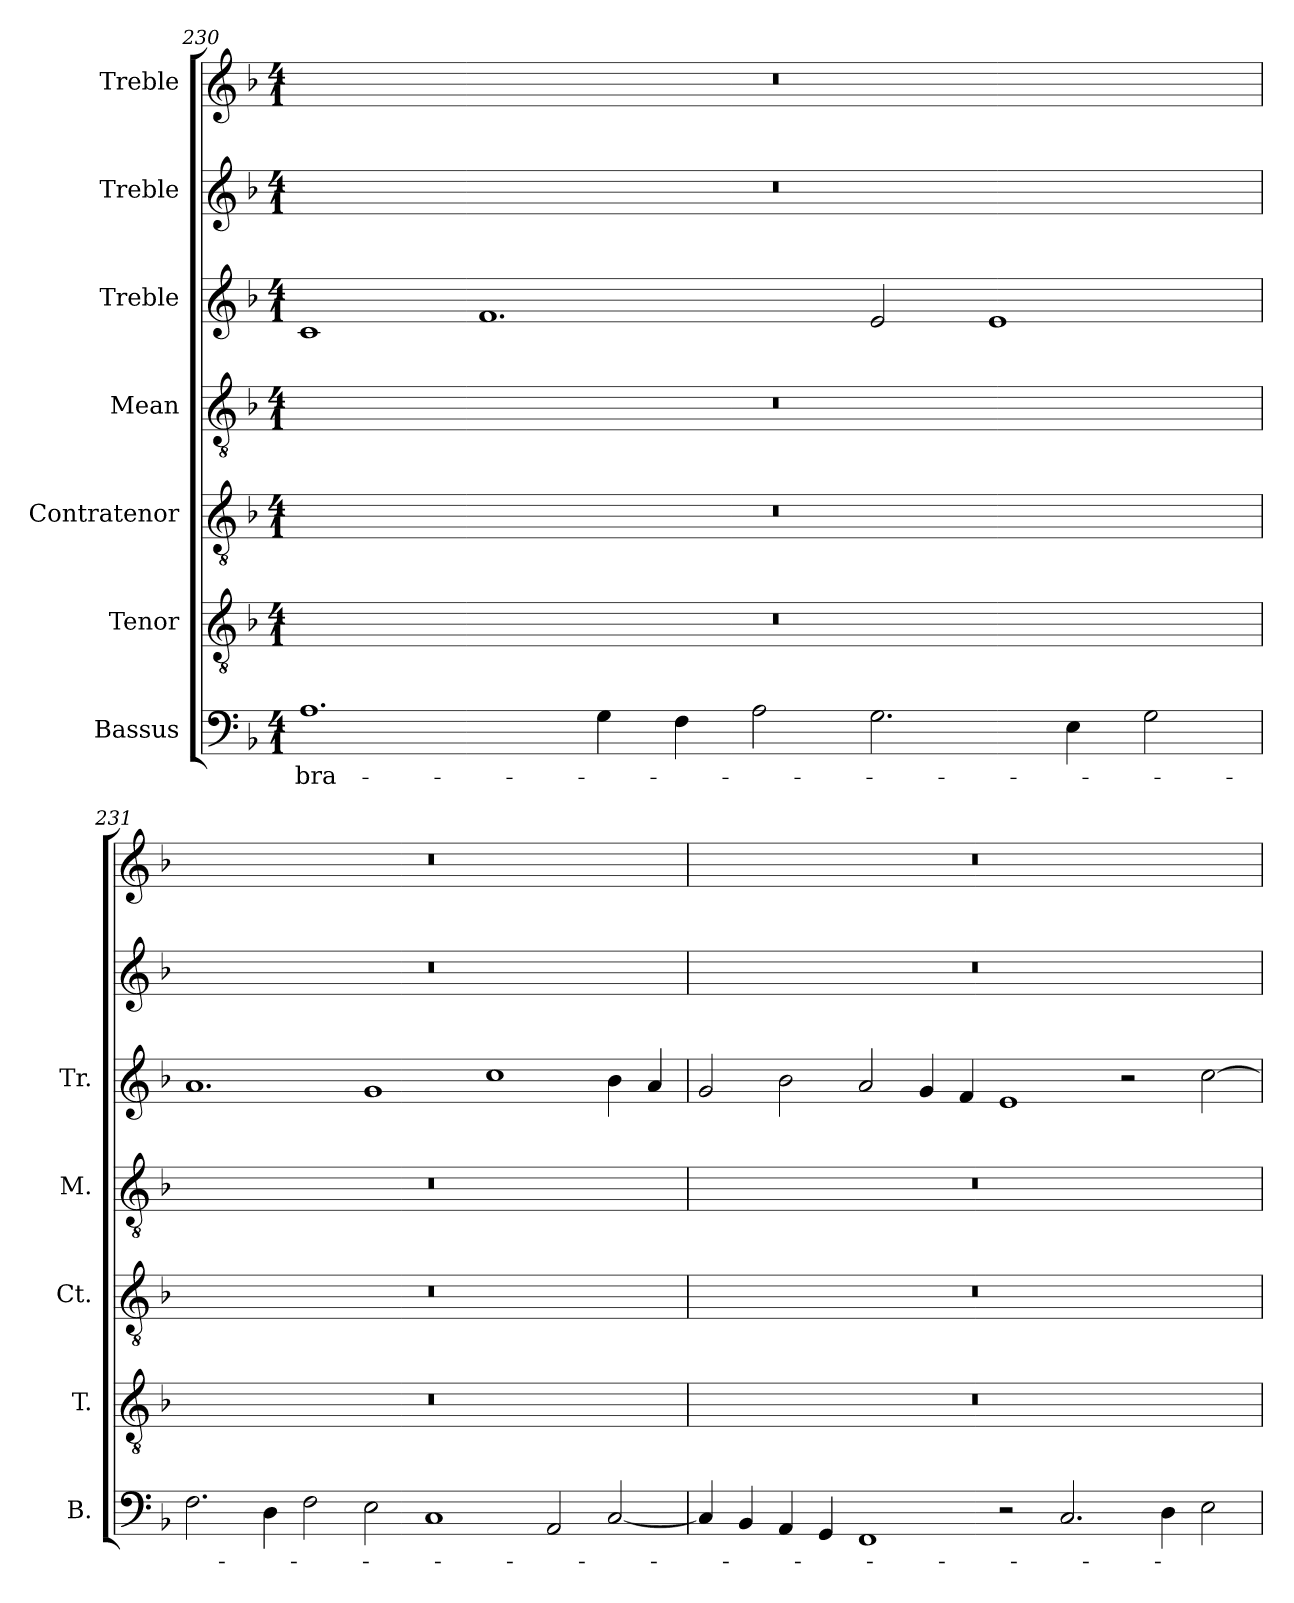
**kern	**text	**kern	**kern	**kern	**kern	**kern	**kern
*part7	*part7	*part6	*part5	*part4	*part3	*part2	*part1
*staff7	*staff7	*staff6	*staff5	*staff4	*staff3	*staff2	*staff1
*I"Bassus	*	*I"Tenor	*I"Contratenor	*I"Mean	*I"Treble	*I"Treble	*I"Treble
*I'B.	*	*I'T.	*I'Ct.	*I'M.	*I'Tr.	*	*
*clefF4	*	*clefGv2	*clefGv2	*clefGv2	*clefG2	*clefG2	*clefG2
*	*	*ITrd7c12	*ITrd7c12	*ITrd7c12	*	*	*
*k[b-]	*	*k[b-]	*k[b-]	*k[b-]	*k[b-]	*k[b-]	*k[b-]
*F:	*	*F:	*F:	*F:	*F:	*F:	*F:
*M4/1	*	*M4/1	*M4/1	*M4/1	*M4/1	*M4/1	*M4/1
=230	=230	=230	=230	=230	=230	=230	=230
!	!LO:LY:b:color=#000000	!LO:N:vis=1	!LO:N:vis=1	!LO:N:vis=1	!	!LO:N:vis=1	!LO:N:vis=1
1.Ai	-bra-	00r	00r	00r	1ci	00r	00r
.	.	.	.	.	1.fi	.	.
4Gi\	.	.	.	.	.	.	.
4Fi\	.	.	.	.	.	.	.
2Ai\	.	.	.	.	.	.	.
2.Gi\	.	.	.	.	2ei/	.	.
.	.	.	.	.	1ei	.	.
4Ei\	.	.	.	.	.	.	.
2Gi\	.	.	.	.	.	.	.
!!LO:LB:g=z
=231`	=231`	=231`	=231`	=231`	=231`	=231`	=231`
!	!	!LO:N:vis=1	!LO:N:vis=1	!LO:N:vis=1	!	!LO:N:vis=1	!LO:N:vis=1
2.Fi\	.	00r	00r	00r	1.ai	00r	00r
4Di\	.	.	.	.	.	.	.
2Fi\	.	.	.	.	.	.	.
2Ei\	.	.	.	.	1gi	.	.
1Ci	.	.	.	.	.	.	.
.	.	.	.	.	1cci	.	.
2AAi/	.	.	.	.	.	.	.
[<2Ci/	.	.	.	.	4b-i\	.	.
.	.	.	.	.	4ai/	.	.
=232`	=232`	=232`	=232`	=232`	=232`	=232`	=232`
!	!	!LO:N:vis=1	!LO:N:vis=1	!LO:N:vis=1	!	!LO:N:vis=1	!LO:N:vis=1
4Ci/]	.	00r	00r	00r	2gi/	00r	00r
4BB-i/	.	.	.	.	.	.	.
4AAi/	.	.	.	.	2b-i\	.	.
4GGi/	.	.	.	.	.	.	.
1FFi	.	.	.	.	2ai/	.	.
.	.	.	.	.	4gi/	.	.
.	.	.	.	.	4fi/	.	.
2r	.	.	.	.	1ei	.	.
2.Ci/	.	.	.	.	.	.	.
.	.	.	.	.	2r	.	.
4Di\	.	.	.	.	.	.	.
2Ei\	.	.	.	.	[>2cci\	.	.
=`	=`	=`	=`	=`	=`	=`	=`
*-	*-	*-	*-	*-	*-	*-	*-
